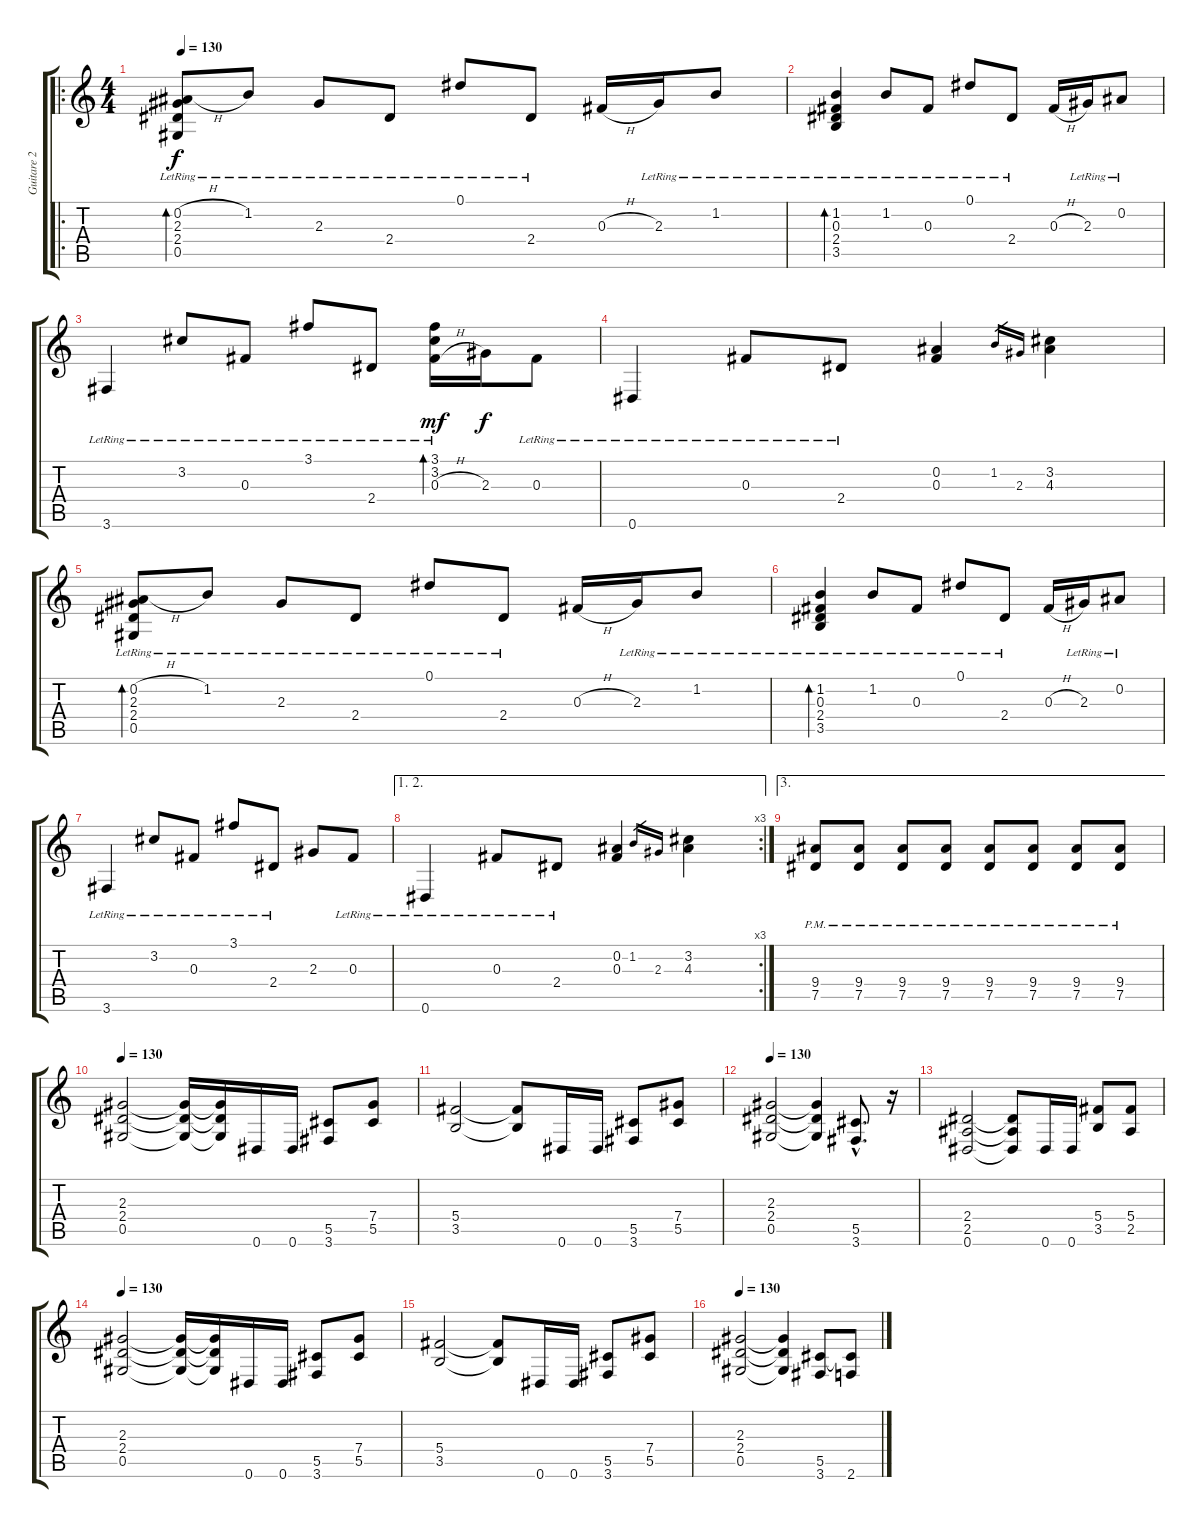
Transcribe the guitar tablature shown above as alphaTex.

\track ("Guitare 2" "Guitare 2") {instrument distortionguitar}
\staff {score tabs}
\tuning (Eb4 Bb3 Gb3 Db3 Ab2 Eb2) {hide}
\ro
\ts (4 4)
\tempo 130
\clef g2
\ks c
(0.2{h} 2.3{lr} 2.4{lr} 0.5{lr}).8{bd 120 dy f} 1.2{lr}.8 2.3{lr}.8 2.4{lr}.8 0.1{lr}.8 2.4{lr}.8 0.3{h}.16 2.3{lr}.16 1.2{lr}.8 |
(1.2{lr} 0.3{lr} 2.4{lr} 3.5{lr}).4{bd 120} 1.2{lr}.8 0.3{lr}.8 0.1{lr}.8 2.4{lr}.8 0.3{h}.16 2.3{lr}.16 0.2{lr}.8 |
3.6{lr}.4 3.2{lr}.8 0.3{lr}.8 3.1{lr}.8 2.4{lr}.8 (3.1{lr} 3.2{lr} 0.3{h}).16{bd 60 dy mf} 2.3.16{dy f} 0.3{lr}.8 |
0.6{lr}.4 0.3{lr}.8 2.4{lr}.8 (0.2 0.3).4 1.2.16{gr} 2.3.16{gr} (3.2 4.3).4 |
(0.2{h} 2.3{lr} 2.4{lr} 0.5{lr}).8{bd 120} 1.2{lr}.8 2.3{lr}.8 2.4{lr}.8 0.1{lr}.8 2.4{lr}.8 0.3{h}.16 2.3{lr}.16 1.2{lr}.8 |
(1.2{lr} 0.3{lr} 2.4{lr} 3.5{lr}).4{bd 120} 1.2{lr}.8 0.3{lr}.8 0.1{lr}.8 2.4{lr}.8 0.3{h}.16 2.3{lr}.16 0.2{lr}.8 |
3.6{lr}.4 3.2{lr}.8 0.3{lr}.8 3.1{lr}.8 2.4{lr}.8 2.3.8 0.3{lr}.8 |
\ae (1 2)
\rc 3
0.6{lr}.4 0.3{lr}.8 2.4{lr}.8 (0.2 0.3).4 1.2.16{gr} 2.3.16{gr} (3.2 4.3).4 |
\ae 3
(9.4{pm} 7.5{pm}).8{instrument distortionguitar} (9.4{pm} 7.5{pm}).8 (9.4{pm} 7.5{pm}).8 (9.4{pm} 7.5{pm}).8 (9.4{pm} 7.5{pm}).8 (9.4{pm} 7.5{pm}).8 (9.4{pm} 7.5{pm}).8 (9.4{pm} 7.5{pm}).8 |
\tempo 130
(2.3 2.4 0.5).2 (2.3{t} 2.4{t} 0.5{t}).16 (2.3{t} 2.4{t} 0.5{t}).16 0.6.16 0.6.16 (5.5 3.6).8 (7.4 5.5).8 |
(5.4 3.5).2 (5.4{t} 3.5{t}).8 0.6.16 0.6.16 (5.5 3.6).8 (7.4 5.5).8 |
\tempo 130
(2.3 2.4 0.5).2 (2.3{t} 2.4{t} 0.5{t}).4 (5.5{hac} 3.6{hac}).8{d} r.16 |
(2.4 2.5 0.6).2 (2.4{t} 2.5{t} 0.6{t}).8 0.6.16 0.6.16 (5.4 3.5).8 (5.4 2.5).8 |
\tempo 130
(2.3 2.4 0.5).2 (2.3{t} 2.4{t} 0.5{t}).16 (2.3{t} 2.4{t} 0.5{t}).16 0.6.16 0.6.16 (5.5 3.6).8 (7.4 5.5).8 |
(5.4 3.5).2 (5.4{t} 3.5{t}).8 0.6.16 0.6.16 (5.5 3.6).8 (7.4 5.5).8 |
\tempo 130
(2.3 2.4 0.5).2 (2.3{t} 2.4{t} 0.5{t}).4 (5.5 3.6).8 (5.5{t} 2.6).8
